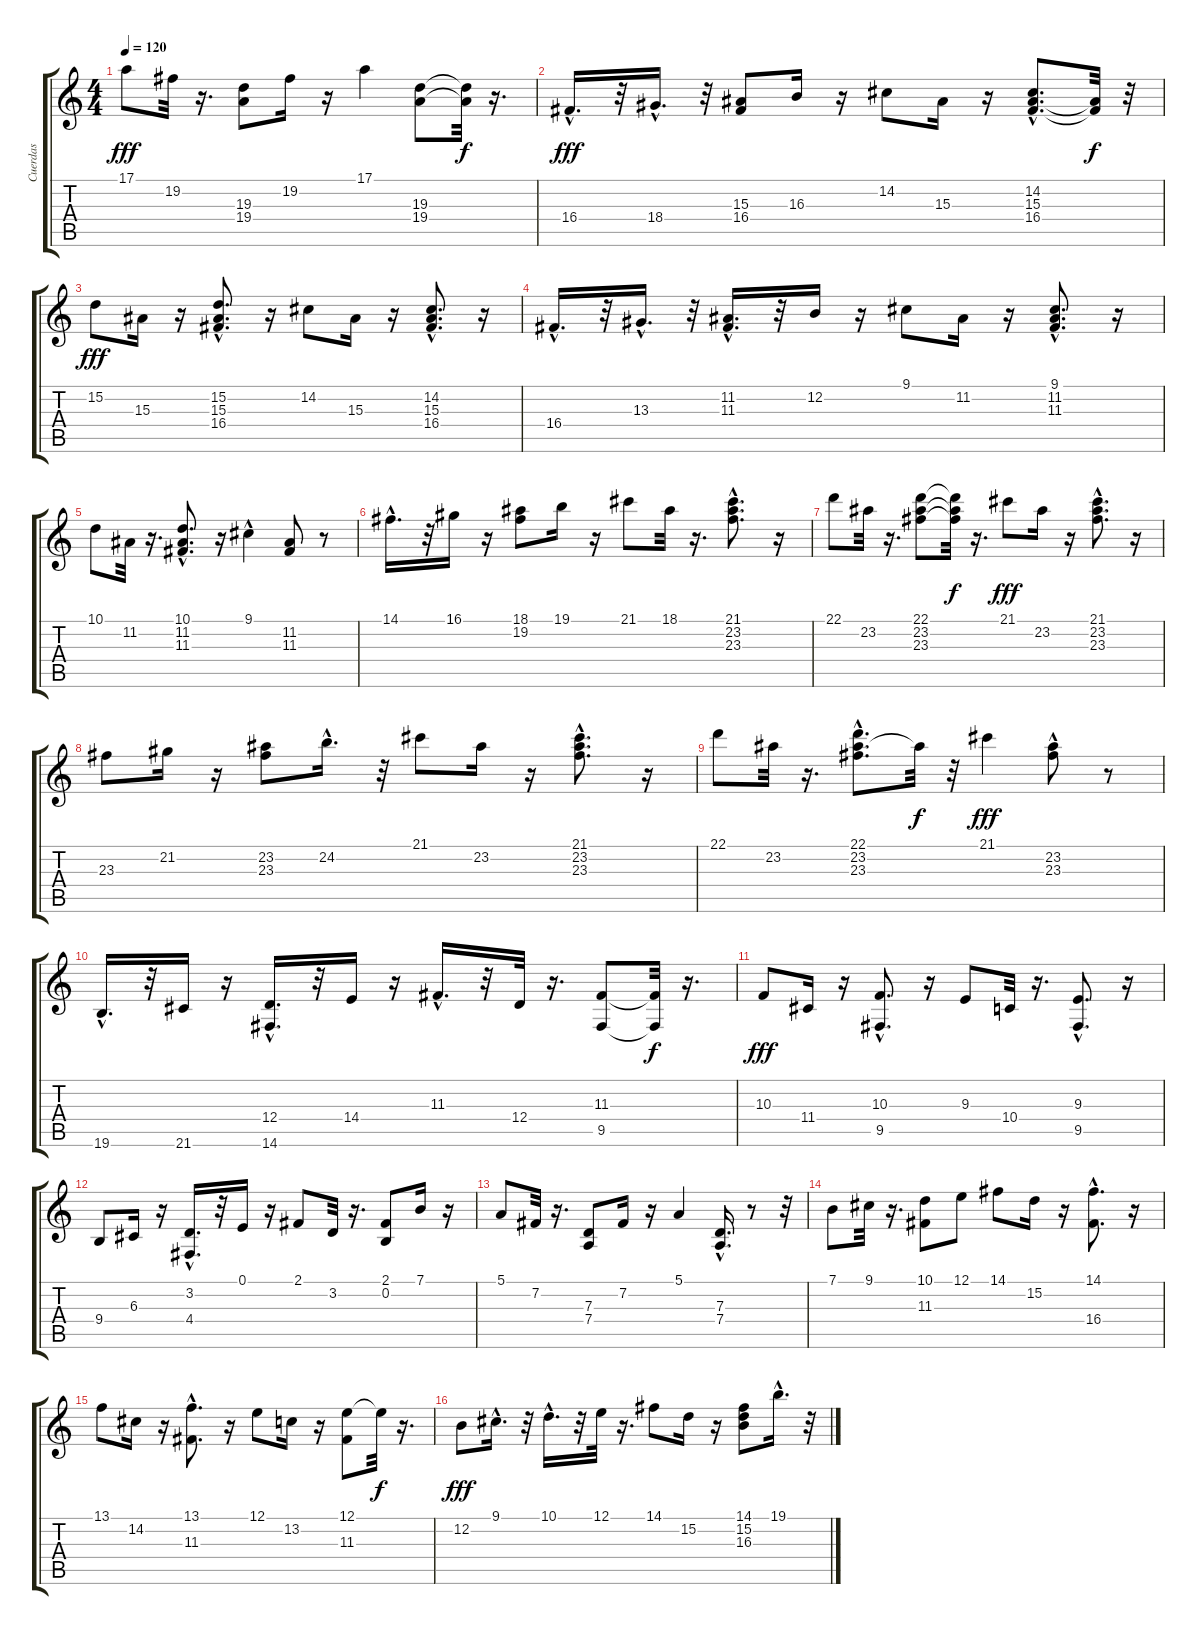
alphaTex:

\track ("Cuerdas" "Cuerdas") {instrument stringensemble1}
\staff {score tabs}
\tuning (E4 B3 G3 D3 A2 E2) {hide}
\ts (4 4)
\tempo 120
\clef g2
\ks c
17.1.8{dy fff} 19.2.32 r.16{d} (19.3 19.4).8 19.2.16 r.16 17.1.4 (19.3 19.4).8 (19.3{t} 19.4{t}).32{dy f} r.16{d} |
16.4{hac}.16{d dy fff} r.32 18.4{hac}.16{d} r.32 (15.3 16.4).8 16.3.16 r.16 14.2.8 15.3.16 r.16 (14.2{hac} 15.3{hac} 16.4{hac}).8{d} (15.3{t} 16.4{t}).32{dy f} r.32 |
15.2.8{dy fff} 15.3.16 r.16 (15.2 15.3{hac} 16.4{hac}).8{d} r.16 14.2.8 15.3.16 r.16 (14.2{hac} 15.3{hac} 16.4{hac}).8{d} r.16 |
16.4{hac}.16{d} r.32 13.3{hac}.16{d} r.32 (11.2{hac} 11.3{hac}).16{d} r.32 12.2.16 r.16 9.1.8 11.2.16 r.16 (9.1 11.2{hac} 11.3).8{d} r.16 |
10.1.8 11.2.32 r.16{d} (10.1 11.2{hac} 11.3{hac}).8{d} r.16 9.1{hac}.4 (11.2 11.3).8 r.8 |
14.1{hac}.16{d} r.32 16.1.16 r.16 (18.1 19.2).8 19.1.16 r.16 21.1.8 18.1.32 r.16{d} (21.1 23.2{hac} 23.3{hac}).8{d} r.16 |
22.1.8 23.2.32 r.16{d} (22.1 23.2 23.3).8 (22.1{t} 23.2{t} 23.3{t}).32{dy f} r.16{d} 21.1.8{dy fff} 23.2.16 r.16 (21.1{hac} 23.2{hac} 23.3{hac}).8{d} r.16 |
23.3.8 21.2.16 r.16 (23.2 23.3).8 24.2{hac}.16{d} r.32 21.1.8 23.2.16 r.16 (21.1{hac} 23.2{hac} 23.3{hac}).8{d} r.16 |
22.1.8 23.2.32 r.16{d} (22.1 23.2{hac} 23.3{hac}).8{d} 23.2{t}.32{dy f} r.32 21.1.4{dy fff} (23.2{hac} 23.3).8 r.8 |
19.6{hac}.16{d volume 15} r.32 21.6.16 r.16 (12.4{hac} 14.6{hac}).16{d} r.32 14.4.16 r.16 11.3{hac}.16{d} r.32 12.4.32 r.16{d} (11.3 9.5).8 (11.3{t} 9.5{t}).32{dy f} r.16{d} |
10.3.8{dy fff} 11.4.16 r.16 (10.3{hac} 9.5{hac}).8{d} r.16 9.3.8 10.4.32 r.16{d} (9.3{hac} 9.5).8{d} r.16 |
9.4.8 6.3.16 r.16 (3.2{hac} 4.4{hac}).16{d} r.32 0.1.16 r.16 2.1.8 3.2.32 r.16{d} (2.1 0.2).8 7.1.16 r.16 |
5.1.8 7.2.32 r.16{d} (7.3 7.4).8 7.2.16 r.16 5.1.4 (7.3{hac} 7.4{hac}).16{d} r.8 r.32 |
7.1.8 9.1.32 r.16{d} (10.1 11.3).8 12.1.8 14.1.8 15.2.16 r.16 (14.1 16.4{hac}).8{d} r.16 |
13.1.8 14.2.16 r.16 (13.1 11.3{hac}).8{d} r.16 12.1.8 13.2.16 r.16 (12.1 11.3).8 12.1{t}.32{dy f} r.16{d} |
12.2.8{dy fff} 9.1{hac}.16{d} r.32 10.1{hac}.16{d} r.32 12.1.32 r.16{d} 14.1.8 15.2.16 r.16 (14.1 15.2 16.3).8 19.1{hac}.16{d} r.32
